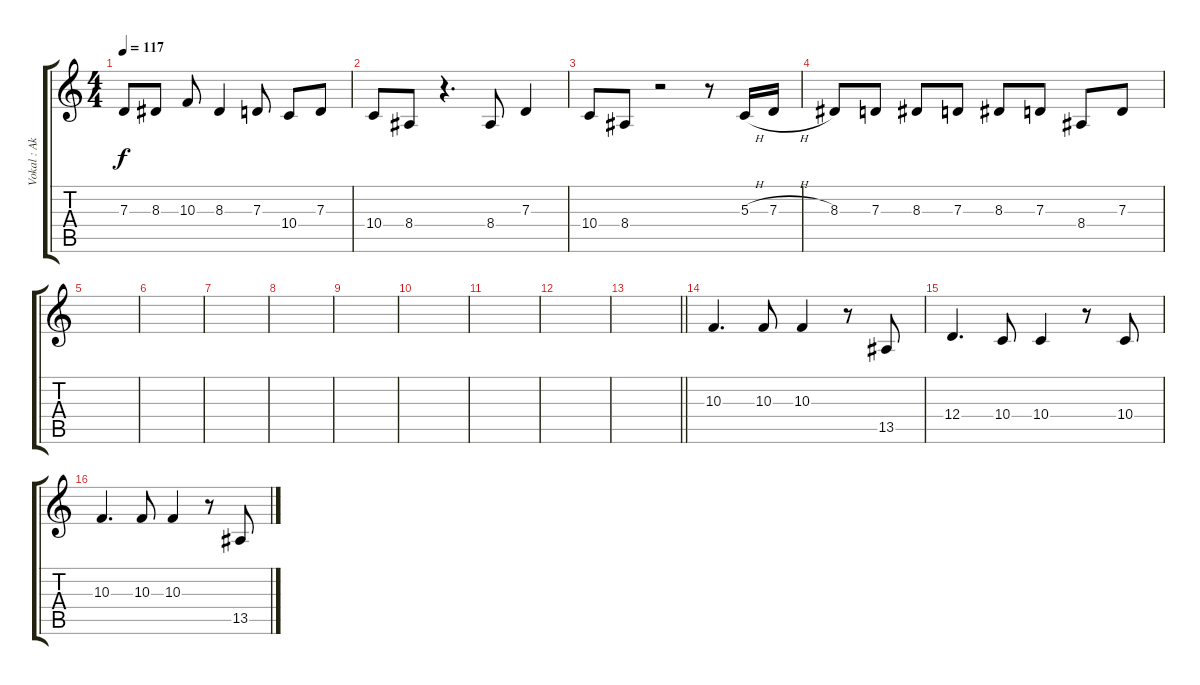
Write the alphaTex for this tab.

\track ("Vokal : Akiyama Mio - San" "Vokal : Ak") {instrument clarinet}
\staff {score tabs}
\tuning (E4 B3 G3 D3 A2 E2) {hide}
\ts (4 4)
\tempo 117
\clef g2
\ks c
7.3.8{dy f} 8.3.8 10.3.8 8.3.4 7.3.8 10.4.8 7.3.8 |
10.4.8 8.4.8 r.4{d} 8.4.8 7.3.4 |
10.4.8 8.4.8 r.2 r.8 5.3{h}.16 7.3{h}.16 |
8.3.8 7.3.8 8.3.8 7.3.8 8.3.8 7.3.8 8.4.8 7.3.8 |
|
|
|
|
|
|
|
|
\barLineRight lightlight
|
10.3.4{d} 10.3.8 10.3.4 r.8 13.5.8 |
12.4.4{d} 10.4.8 10.4.4 r.8 10.4.8 |
10.3.4{d} 10.3.8 10.3.4 r.8 13.5.8
